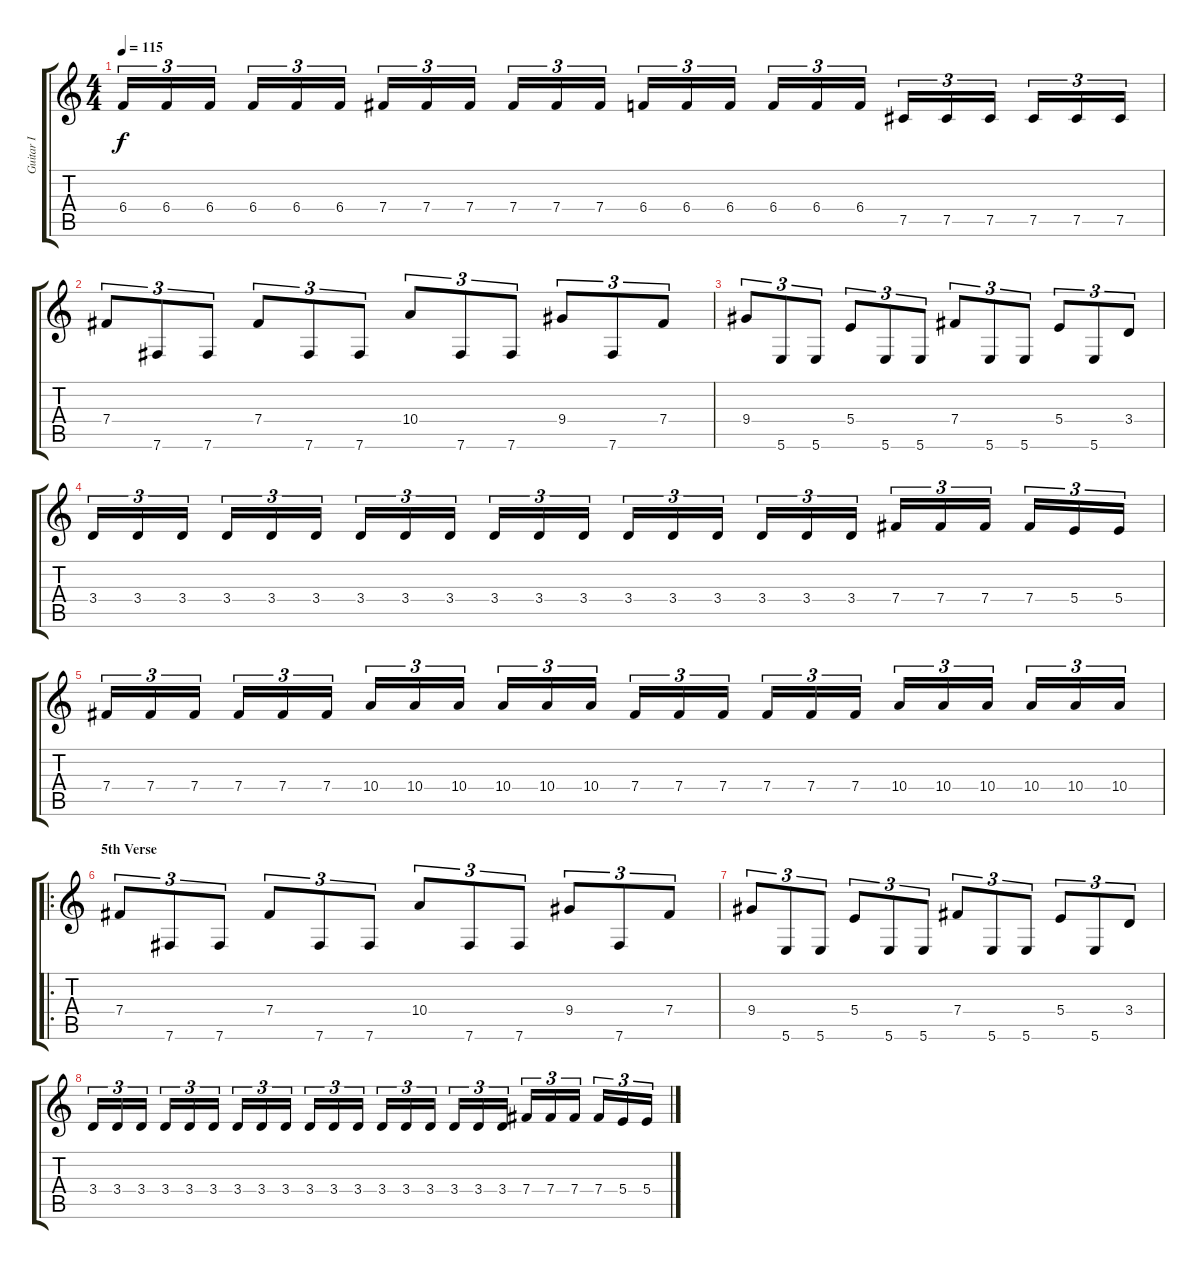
\track ("Guitar I" "Guitar I") {instrument distortionguitar}
\staff {score tabs}
\tuning (Db4 Ab3 E3 B2 Gb2 B1) {hide}
\ts (4 4)
\tempo 115
\clef g2
\ks c
6.4.16{tu (3 2) dy f} 6.4.16{tu (3 2)} 6.4.16{tu (3 2)} 6.4.16{tu (3 2)} 6.4.16{tu (3 2)} 6.4.16{tu (3 2)} 7.4.16{tu (3 2)} 7.4.16{tu (3 2)} 7.4.16{tu (3 2)} 7.4.16{tu (3 2)} 7.4.16{tu (3 2)} 7.4.16{tu (3 2)} 6.4.16{tu (3 2)} 6.4.16{tu (3 2)} 6.4.16{tu (3 2)} 6.4.16{tu (3 2)} 6.4.16{tu (3 2)} 6.4.16{tu (3 2)} 7.5.16{tu (3 2)} 7.5.16{tu (3 2)} 7.5.16{tu (3 2)} 7.5.16{tu (3 2)} 7.5.16{tu (3 2)} 7.5.16{tu (3 2)} |
7.4.8{tu (3 2)} 7.6.8{tu (3 2)} 7.6.8{tu (3 2)} 7.4.8{tu (3 2)} 7.6.8{tu (3 2)} 7.6.8{tu (3 2)} 10.4.8{tu (3 2)} 7.6.8{tu (3 2)} 7.6.8{tu (3 2)} 9.4.8{tu (3 2)} 7.6.8{tu (3 2)} 7.4.8{tu (3 2)} |
9.4.8{tu (3 2)} 5.6.8{tu (3 2)} 5.6.8{tu (3 2)} 5.4.8{tu (3 2)} 5.6.8{tu (3 2)} 5.6.8{tu (3 2)} 7.4.8{tu (3 2)} 5.6.8{tu (3 2)} 5.6.8{tu (3 2)} 5.4.8{tu (3 2)} 5.6.8{tu (3 2)} 3.4.8{tu (3 2)} |
3.4.16{tu (3 2)} 3.4.16{tu (3 2)} 3.4.16{tu (3 2)} 3.4.16{tu (3 2)} 3.4.16{tu (3 2)} 3.4.16{tu (3 2)} 3.4.16{tu (3 2)} 3.4.16{tu (3 2)} 3.4.16{tu (3 2)} 3.4.16{tu (3 2)} 3.4.16{tu (3 2)} 3.4.16{tu (3 2)} 3.4.16{tu (3 2)} 3.4.16{tu (3 2)} 3.4.16{tu (3 2)} 3.4.16{tu (3 2)} 3.4.16{tu (3 2)} 3.4.16{tu (3 2)} 7.4.16{tu (3 2)} 7.4.16{tu (3 2)} 7.4.16{tu (3 2)} 7.4.16{tu (3 2)} 5.4.16{tu (3 2)} 5.4.16{tu (3 2)} |
7.4.16{tu (3 2)} 7.4.16{tu (3 2)} 7.4.16{tu (3 2)} 7.4.16{tu (3 2)} 7.4.16{tu (3 2)} 7.4.16{tu (3 2)} 10.4.16{tu (3 2)} 10.4.16{tu (3 2)} 10.4.16{tu (3 2)} 10.4.16{tu (3 2)} 10.4.16{tu (3 2)} 10.4.16{tu (3 2)} 7.4.16{tu (3 2)} 7.4.16{tu (3 2)} 7.4.16{tu (3 2)} 7.4.16{tu (3 2)} 7.4.16{tu (3 2)} 7.4.16{tu (3 2)} 10.4.16{tu (3 2)} 10.4.16{tu (3 2)} 10.4.16{tu (3 2)} 10.4.16{tu (3 2)} 10.4.16{tu (3 2)} 10.4.16{tu (3 2)} |
\ro
\section ("" "5th Verse")
7.4.8{tu (3 2)} 7.6.8{tu (3 2)} 7.6.8{tu (3 2)} 7.4.8{tu (3 2)} 7.6.8{tu (3 2)} 7.6.8{tu (3 2)} 10.4.8{tu (3 2)} 7.6.8{tu (3 2)} 7.6.8{tu (3 2)} 9.4.8{tu (3 2)} 7.6.8{tu (3 2)} 7.4.8{tu (3 2)} |
9.4.8{tu (3 2)} 5.6.8{tu (3 2)} 5.6.8{tu (3 2)} 5.4.8{tu (3 2)} 5.6.8{tu (3 2)} 5.6.8{tu (3 2)} 7.4.8{tu (3 2)} 5.6.8{tu (3 2)} 5.6.8{tu (3 2)} 5.4.8{tu (3 2)} 5.6.8{tu (3 2)} 3.4.8{tu (3 2)} |
3.4.16{tu (3 2)} 3.4.16{tu (3 2)} 3.4.16{tu (3 2)} 3.4.16{tu (3 2)} 3.4.16{tu (3 2)} 3.4.16{tu (3 2)} 3.4.16{tu (3 2)} 3.4.16{tu (3 2)} 3.4.16{tu (3 2)} 3.4.16{tu (3 2)} 3.4.16{tu (3 2)} 3.4.16{tu (3 2)} 3.4.16{tu (3 2)} 3.4.16{tu (3 2)} 3.4.16{tu (3 2)} 3.4.16{tu (3 2)} 3.4.16{tu (3 2)} 3.4.16{tu (3 2)} 7.4.16{tu (3 2)} 7.4.16{tu (3 2)} 7.4.16{tu (3 2)} 7.4.16{tu (3 2)} 5.4.16{tu (3 2)} 5.4.16{tu (3 2)}
